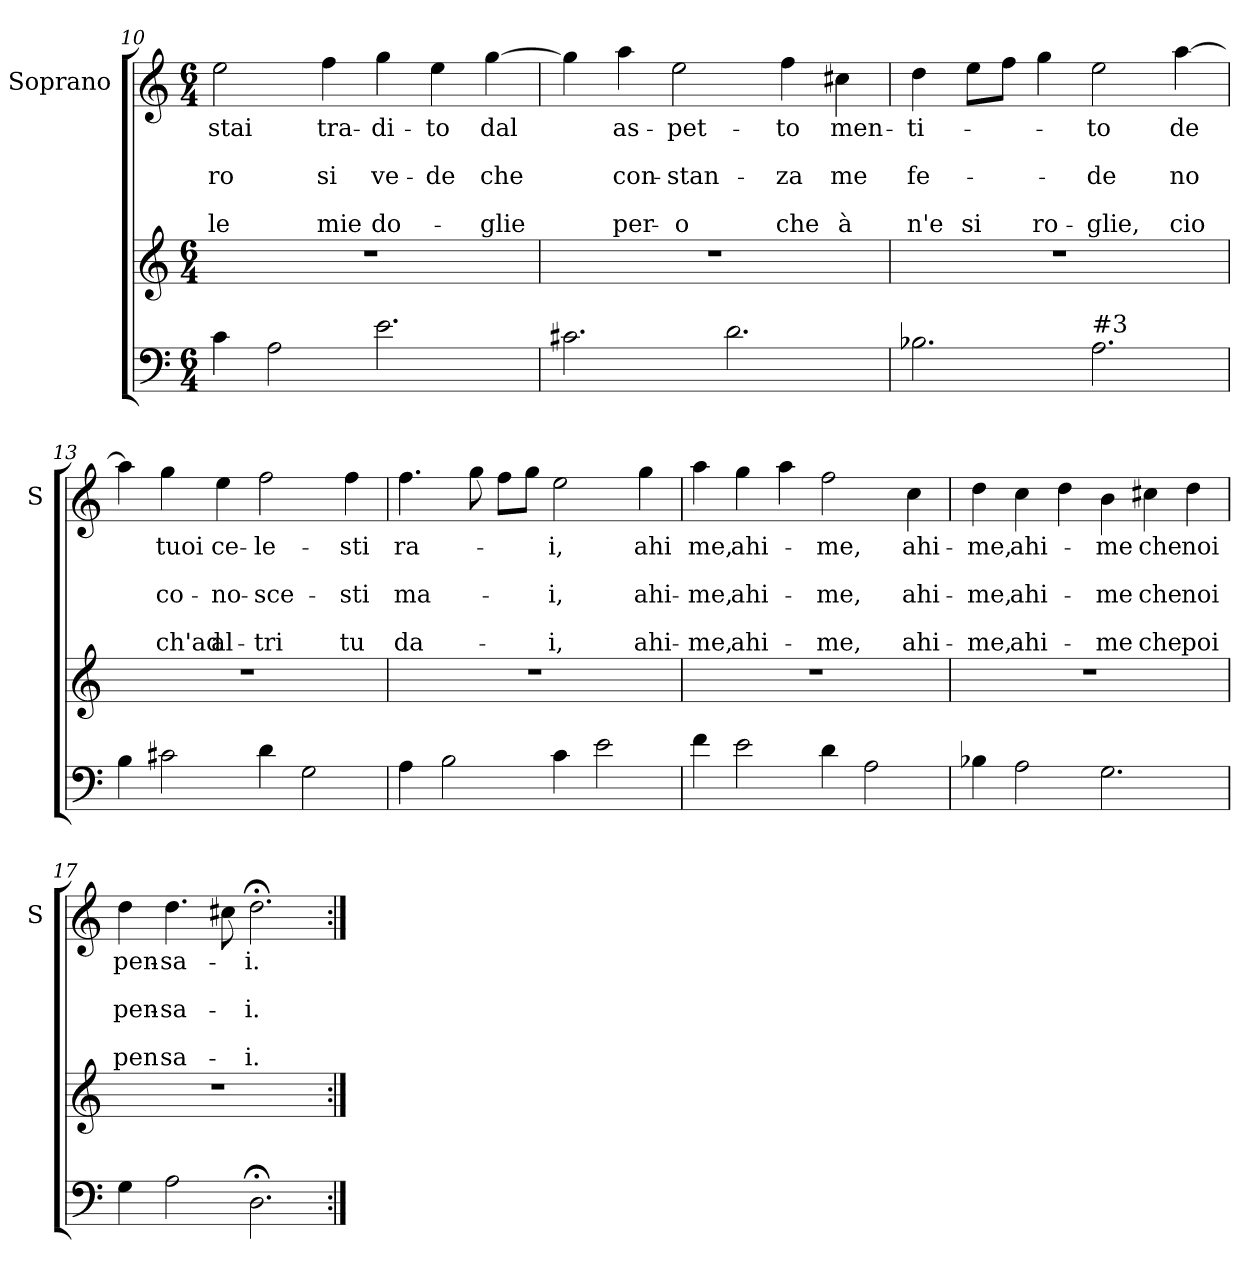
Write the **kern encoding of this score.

**kern	**kern	**kern	**text	**text	**text	**text	**text
*part2	*part2	*part1	*part1	*part1	*part1	*part1	*part1
*staff3	*staff2	*staff1	*staff1	*staff1	*staff1	*staff1	*staff1
*	*	*I"Soprano	*	*	*	*	*
*	*	*I'S	*	*	*	*	*
*clefF4	*clefG2	*clefG2	*	*	*	*	*
*k[]	*k[]	*k[]	*	*	*	*	*
*C:	*C:	*C:	*	*	*	*	*
*M6/4	*M6/4	*M6/4	*	*	*	*	*
=10	=10	=10	=10	=10	=10	=10	=10
!	!	!	!LO:LY:b	!	!LO:LY:b	!	!LO:LY:b
4c\	1.r	2ee\	-stai	.	-ro	.	le
2A\	.	.	.	.	.	.	.
!	!	!	!LO:LY:b	!	!LO:LY:b	!	!LO:LY:b
.	.	4ff\	tra-	.	si	.	mie
!	!	!	!LO:LY:b	!	!LO:LY:b	!	!LO:LY:b
2.e\	.	4gg\	-di-	.	ve-	.	do-
!	!	!	!LO:LY:b	!	!LO:LY:b	!	!
.	.	4ee\	-to	.	-de	.	.
!	!	!	!LO:LY:b	!	!LO:LY:b	!	!LO:LY:b
.	.	[4gg\	dal	.	che	.	-glie
=11	=11	=11	=11	=11	=11	=11	=11
2.c#X\	1.r	4gg\]	.	.	.	.	.
!	!	!	!LO:LY:b	!	!LO:LY:b	!	!LO:LY:b
.	.	4aa\	as-	.	con-	.	per-
!	!	!	!LO:LY:b	!	!LO:LY:b	!	!LO:LY:b
.	.	2ee\	-pet-	.	-stan-	.	-o
2.d\	.	.	.	.	.	.	.
!	!	!	!LO:LY:b	!	!LO:LY:b	!	!LO:LY:b
.	.	4ff\	-to	.	-za	.	che
!	!	!	!LO:LY:b	!	!LO:LY:b	!	!LO:LY:b
.	.	4cc#X\	men-	.	me	.	à
!!LO:LB:g=z
=12	=12	=12	=12	=12	=12	=12	=12
!	!	!	!LO:LY:b	!	!LO:LY:b	!	!LO:LY:b
2.B-X\	1.r	4dd\	-ti-	.	fe-	.	n'e
!	!	!	!	!	!	!	!LO:LY:b
.	.	8ee\L	.	.	.	.	si
.	.	8ff\J	.	.	.	.	.
!	!	!	!	!	!	!	!LO:LY:b
.	.	4gg\	.	.	.	.	ro-
!LO:TX:a:t=#3	!	!	!	!	!	!	!
!	!	!	!LO:LY:b	!	!LO:LY:b	!	!LO:LY:b
2.A\	.	2ee\	-to	.	-de	.	-glie,
!	!	!	!LO:LY:b	!	!LO:LY:b	!	!LO:LY:b
.	.	[4aa\	de	.	no	.	cio
=13	=13	=13	=13	=13	=13	=13	=13
4B\	1.r	4aa\]	.	.	.	.	.
!	!	!	!LO:LY:b	!	!LO:LY:b	!	!LO:LY:b
2c#X\	.	4gg\	tuoi	.	co-	.	ch'ad
!	!	!	!LO:LY:b	!	!LO:LY:b	!	!LO:LY:b
.	.	4ee\	ce-	.	-no-	.	al-
!	!	!	!LO:LY:b	!	!LO:LY:b	!	!LO:LY:b
4d\	.	2ff\	-le-	.	-sce-	.	-tri
2G\	.	.	.	.	.	.	.
!	!	!	!LO:LY:b	!	!LO:LY:b	!	!LO:LY:b
.	.	4ff\	-sti	.	-sti	.	tu
=14	=14	=14	=14	=14	=14	=14	=14
!	!	!	!LO:LY:b	!	!LO:LY:b	!	!LO:LY:b
4A\	1.r	4.ff\	ra-	.	ma-	.	da-
2B\	.	.	.	.	.	.	.
.	.	8gg\	.	.	.	.	.
.	.	8ff\L	.	.	.	.	.
.	.	8gg\J	.	.	.	.	.
!	!	!	!LO:LY:b	!	!LO:LY:b	!	!LO:LY:b
4c\	.	2ee\	-i,	.	-i,	.	-i,
2e\	.	.	.	.	.	.	.
!	!	!	!LO:LY:b	!	!LO:LY:b	!	!LO:LY:b
.	.	4gg\	ahi	.	ahi-	.	ahi-
!!LO:LB:g=z
=15	=15	=15	=15	=15	=15	=15	=15
!	!	!	!LO:LY:b	!	!LO:LY:b	!	!LO:LY:b
4f\	1.r	4aa\	me,	.	-me,	.	-me,
!	!	!	!LO:LY:b	!	!LO:LY:b	!	!LO:LY:b
2e\	.	4gg\	ahi-	.	ahi-	.	ahi-
.	.	4aa\	.	.	.	.	.
!	!	!	!LO:LY:b	!	!LO:LY:b	!	!LO:LY:b
4d\	.	2ff\	-me,	.	-me,	.	-me,
2A\	.	.	.	.	.	.	.
!	!	!	!LO:LY:b	!	!LO:LY:b	!	!LO:LY:b
.	.	4cc\	ahi-	.	ahi-	.	ahi-
=16	=16	=16	=16	=16	=16	=16	=16
!	!	!	!LO:LY:b	!	!LO:LY:b	!	!LO:LY:b
4B-X\	1.r	4dd\	-me,	.	-me,	.	-me,
!	!	!	!LO:LY:b	!	!LO:LY:b	!	!LO:LY:b
2A\	.	4cc\	ahi-	.	ahi-	.	ahi-
.	.	4dd\	.	.	.	.	.
!	!	!	!LO:LY:b	!	!LO:LY:b	!	!LO:LY:b
2.G\	.	4b\	-me	.	-me	.	-me
!	!	!	!LO:LY:b	!	!LO:LY:b	!	!LO:LY:b
.	.	4cc#X\	che	.	che	.	che
!	!	!	!LO:LY:b	!	!LO:LY:b	!	!LO:LY:b
.	.	4dd\	noi	.	noi	.	poi
=17	=17	=17	=17	=17	=17	=17	=17
!	!	!	!LO:LY:b	!	!LO:LY:b	!	!LO:LY:b
4G\	1.r	4dd\	pen-	.	pen-	.	pen
!	!	!	!LO:LY:b	!	!LO:LY:b	!	!LO:LY:b
2A\	.	4.dd\	-sa-	.	-sa-	.	sa-
.	.	8cc#X\	.	.	.	.	.
!	!	!	!LO:LY:b	!	!LO:LY:b	!	!LO:LY:b
2.D;<\	.	2.dd;<\	-i.	.	-i.	.	-i.
=:|!	=:|!	=:|!	=:|!	=:|!	=:|!	=:|!	=:|!
*-	*-	*-	*-	*-	*-	*-	*-
